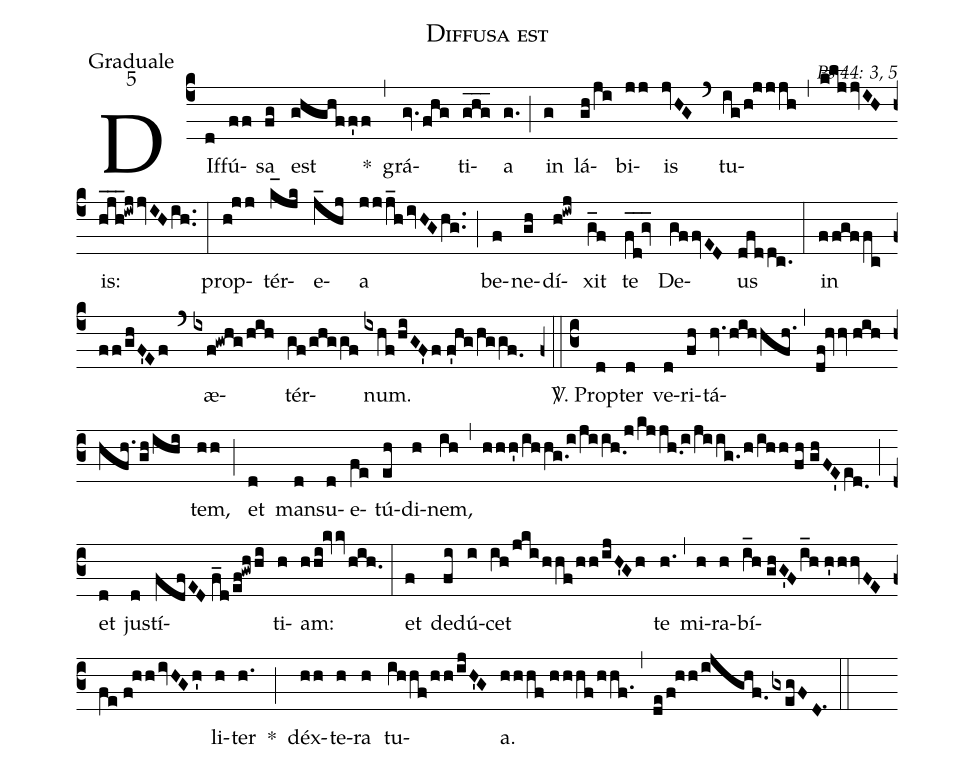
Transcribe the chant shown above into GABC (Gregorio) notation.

name: Diffusa est;
office-part: Graduale;
mode: 5;
commentary: Ps 44: 3, 5;
%%
(c4) DIf(d)fú(ff)sa(fg) est(ghghff'f) *(,)
grá(gv.fhg)ti(ghg___)a(g.) (;) in(g) lá(gh/ji)bi(jj)is(jvHG) (`) tu(ig/h!jjjh)(,)(kljjvIH)is:(hjh___!iwjjvIHih..) (:)
prop(h!jj)tér(k_[hl:1]jk)e(j_hj)a(jjj_hivHGhg..) (;) be(f)ne(gh)dí(h!iwj)xit(g_f) te(f_d_!gv_) De(gffvED)us(dfddc.) (:)
in(ffgffc/ff/ghF'Ef) (`) æ(ixf!gwhg/hih)tér(gf/ghggf)num.(ixhf/hiGF'f//f'hg/hggf.0) (z0::c3)
<sp>V/</sp>. Prop(d)ter(d) ve(d)ri(fh)tá(hv.hihhfh.)(,)(df!hvv//hihhfh./gh/ihi)tem,(hh) (;) et(d) man(d)su(d)e(fe)tú(eh)di(h)nem,(ih) (,) (hhh'/ihhg./[-0.5]i/jiih.0/[-0.5]j/kjjh.0/[-0.5]i/jiig./h/ihh//fh//ghFE'e[ll:1]d.0) (;) et(d) jus(d)tí(fdfED//f_d/ef!gwhhi)ti(h)am:(hhi!kvvhih.) (:)
et(f) de(fi)dú(i)cet(ih/jkihhf/hh/ijH'Gh) te(h.) (,) mi(h)ra(h)bí(i_h//ghG'Fi_h//h'hhvFEfe//f!hhivHGh')li(h)ter(h.) *(;) déx(hh)te(h)ra(h) tu(ihhf/hh/ijH'G)a.(hhhf//hhhf/hhf.) (,) (de/f!hh/ijghf.0gxegFD.1) (::)
